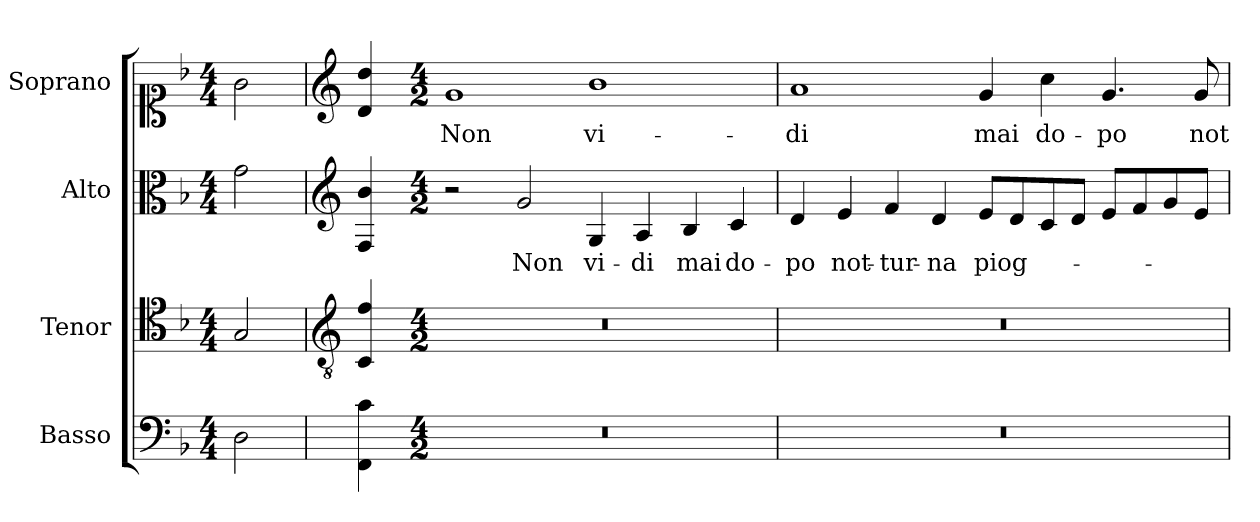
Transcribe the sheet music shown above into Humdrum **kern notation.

**kern	**kern	**kern	**text	**kern	**text
*part4	*part3	*part2	*part2	*part1	*part1
*staff4	*staff3	*staff2	*staff2	*staff1	*staff1
*I"Basso	*I"Tenor	*I"Alto	*	*I"Soprano	*
*I'B.	*I'T.	*I'A.	*	*I'S.	*
!!LO:PB:g=z
*clefF4	*clefC4	*clefC3	*	*clefC1	*
*	*ITrd7c12	*	*	*	*
*k[b-]	*k[b-]	*k[b-]	*	*k[b-]	*
*F:	*F:	*F:	*	*F:	*
*M4/4	*M4/4	*M4/4	*	*M4/4	*
=1	=1	=1	=1	=1	=1
!LO:N:head=open	!LO:N:head=open	!LO:N:head=open	!	!LO:N:head=open	!
2Di\	2GGi/	2gi\	.	2gi\	.
=2	=2	=2	=2	=2	=2
*	*clefGv2	*clefG2	*	*clefG2	*
4FFi\ 4ci	4CCi/ 4Fi	4Fi/ 4b-i	.	4di/ 4ddi	.
=3-	=3-	=3-	=3-	=3-	=3-
*M4/2	*M4/2	*M4/2	*	*M4/2	*
!LO:N:vis=1	!LO:N:vis=1	!	!	!	!
!	!	!	!	!	!LO:LY:b:color=#000000
0r	0r	2r	.	1gi	Non
!	!	!	!LO:LY:b:color=#000000	!	!
.	.	2gi/	Non	.	.
!	!	!	!LO:LY:b:color=#000000	!	!
!	!	!	!	!	!LO:LY:b:color=#000000
.	.	4Gi/	vi-	1b-i	vi-
!	!	!	!LO:LY:b:color=#000000	!	!
.	.	4Ai/	-di	.	.
!	!	!	!LO:LY:b:color=#000000	!	!
.	.	4B-i/	mai	.	.
!	!	!	!LO:LY:b:color=#000000	!	!
.	.	4ci/	do-	.	.
=4	=4	=4	=4	=4	=4
!LO:N:vis=1	!LO:N:vis=1	!	!	!	!
!	!	!	!LO:LY:b:color=#000000	!	!
!	!	!	!	!	!LO:LY:b:color=#000000
0r	0r	4di/	-po	1ai	-di
!	!	!	!LO:LY:b:color=#000000	!	!
.	.	4ei/	not-	.	.
!	!	!	!LO:LY:b:color=#000000	!	!
.	.	4fi/	-tur-	.	.
!	!	!	!LO:LY:b:color=#000000	!	!
.	.	4di/	-na	.	.
!	!	!	!LO:LY:b:color=#000000	!	!
!	!	!	!	!	!LO:LY:b:color=#000000
.	.	8ei/L	piog-	4gi/	mai
.	.	8di/	.	.	.
!	!	!	!	!	!LO:LY:b:color=#000000
.	.	8ci/	.	4cci\	do-
.	.	8di/J	.	.	.
!	!	!	!	!	!LO:LY:b:color=#000000
.	.	8ei/L	.	4.gi/	-po
.	.	8fi/	.	.	.
.	.	8gi/	.	.	.
!	!	!	!	!	!LO:LY:b:color=#000000
.	.	8ei/J	.	8gi/	not-
=	=	=	=	=	=
*-	*-	*-	*-	*-	*-
